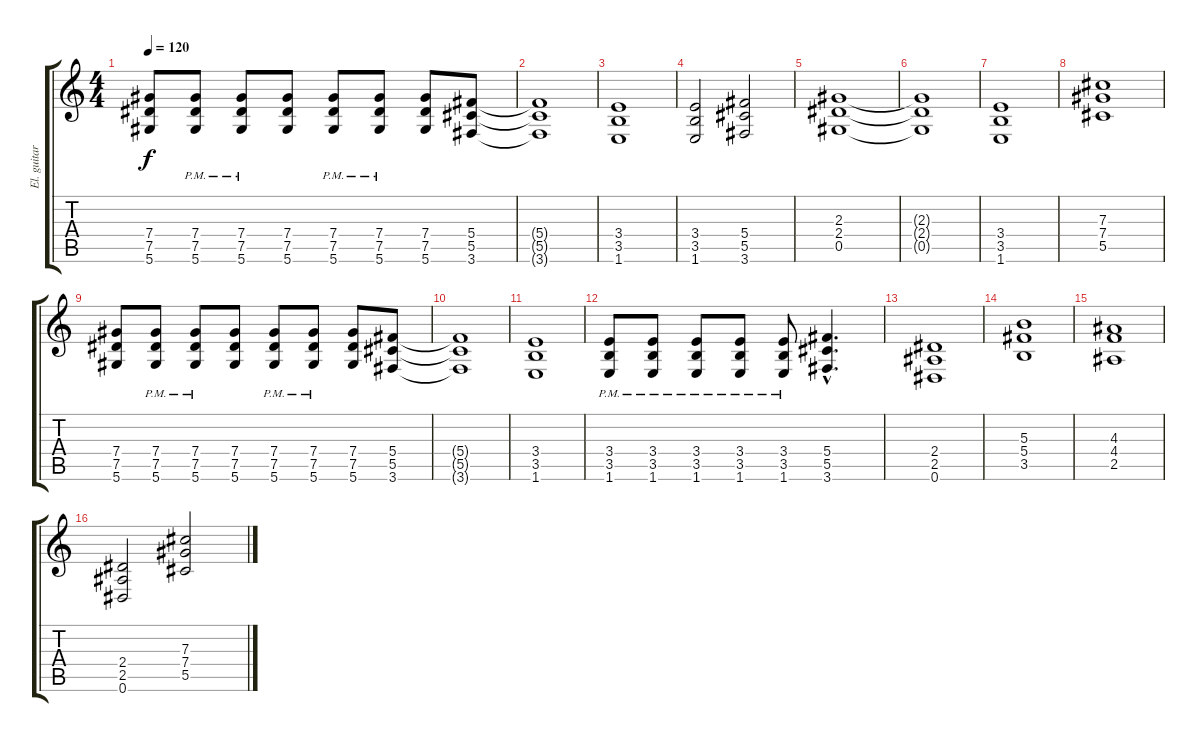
\track ("El. guitar" "El. guitar") {instrument distortionguitar}
\staff {score tabs}
\tuning (Eb4 Bb3 Gb3 Db3 Ab2 Eb2) {hide}
\ts (4 4)
\tempo 120
\clef g2
\ks c
(7.4 7.5 5.6).8{dy f} (7.4{pm} 7.5{pm} 5.6{pm}).8 (7.4{pm} 7.5{pm} 5.6{pm}).8 (7.4 7.5 5.6).8 (7.4{pm} 7.5{pm} 5.6{pm}).8 (7.4{pm} 7.5{pm} 5.6{pm}).8 (7.4 7.5 5.6).8 (5.4 5.5 3.6).8 |
(5.4{t} 5.5{t} 3.6{t}).1 |
(3.4 3.5 1.6).1 |
(3.4 3.5 1.6).2 (5.4 5.5 3.6).2 |
(2.3 2.4 0.5).1 |
(2.3{t} 2.4{t} 0.5{t}).1 |
(3.4 3.5 1.6).1 |
(7.3 7.4 5.5).1 |
(7.4 7.5 5.6).8 (7.4{pm} 7.5{pm} 5.6{pm}).8 (7.4{pm} 7.5{pm} 5.6{pm}).8 (7.4 7.5 5.6).8 (7.4{pm} 7.5{pm} 5.6{pm}).8 (7.4{pm} 7.5{pm} 5.6{pm}).8 (7.4 7.5 5.6).8 (5.4 5.5 3.6).8 |
(5.4{t} 5.5{t} 3.6{t}).1 |
(3.4 3.5 1.6).1 |
(3.4{pm} 3.5{pm} 1.6{pm}).8 (3.4{pm} 3.5{pm} 1.6{pm}).8 (3.4{pm} 3.5{pm} 1.6{pm}).8 (3.4{pm} 3.5{pm} 1.6{pm}).8 (3.4{pm} 3.5{pm} 1.6{pm}).8 (5.4{hac} 5.5{hac} 3.6{hac}).4{d} |
(2.4 2.5 0.6).1 |
(5.3 5.4 3.5).1 |
(4.3 4.4 2.5).1 |
(2.4 2.5 0.6).2 (7.3 7.4 5.5).2
